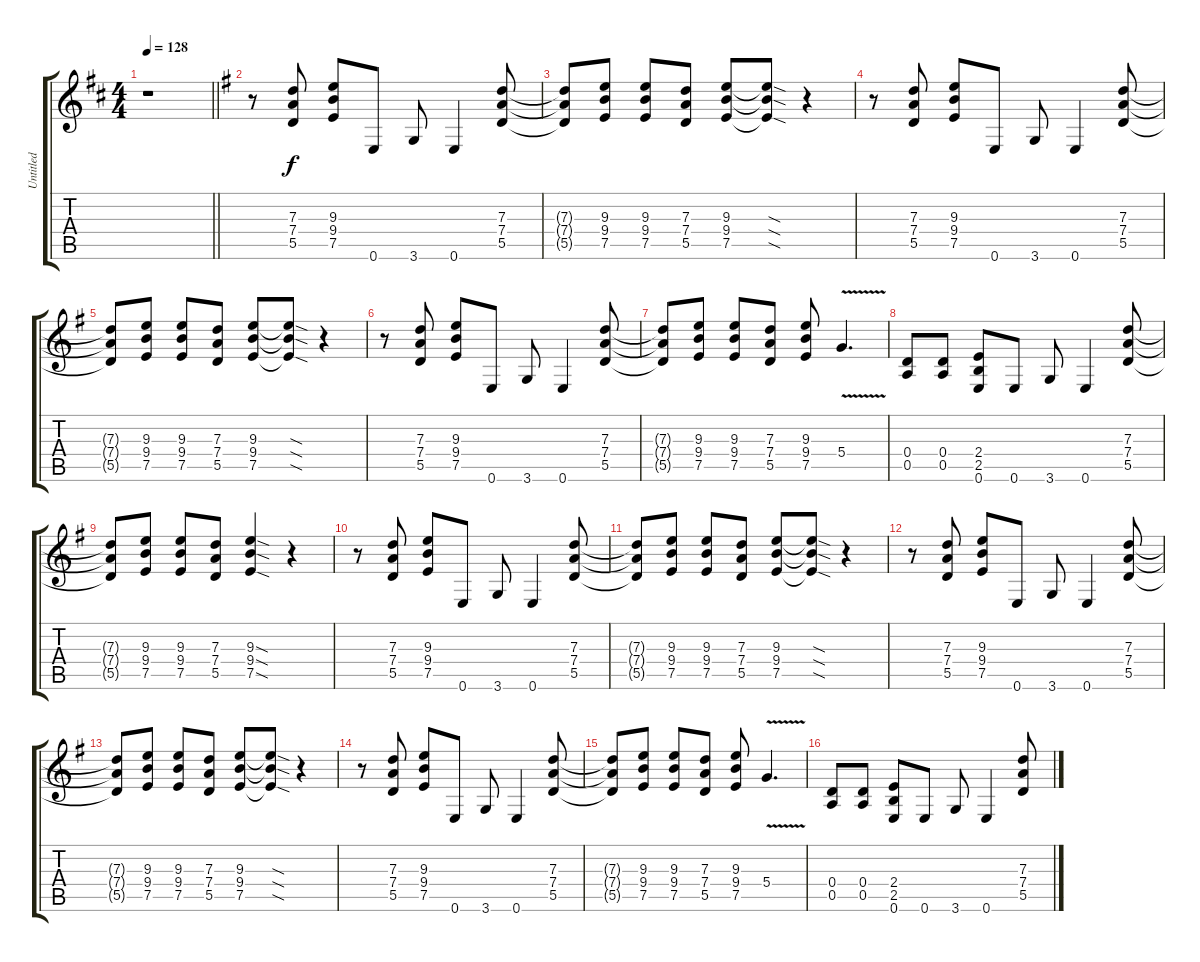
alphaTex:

\track ("Untitled" "Untitled") {instrument distortionguitar}
\staff {score tabs}
\tuning (E4 B3 G3 D3 A2 E2) {hide}
\ts (4 4)
\tempo 128
\clef g2
\barLineRight lightlight
\ks d
r.1{dy f} |
\ks g
r.8 (7.3 7.4 5.5).8 (9.3 9.4 7.5).8 0.6.8 3.6.8 0.6.4 (7.3 7.4 5.5).8 |
(7.3{t} 7.4{t} 5.5{t}).8 (9.3 9.4 7.5).8 (9.3 9.4 7.5).8 (7.3 7.4 5.5).8 (9.3 9.4 7.5).8 (9.3{sod t} 9.4{sod t} 7.5{sod t}).8 r.4 |
r.8 (7.3 7.4 5.5).8 (9.3 9.4 7.5).8 0.6.8 3.6.8 0.6.4 (7.3 7.4 5.5).8 |
(7.3{t} 7.4{t} 5.5{t}).8 (9.3 9.4 7.5).8 (9.3 9.4 7.5).8 (7.3 7.4 5.5).8 (9.3 9.4 7.5).8 (9.3{sod t} 9.4{sod t} 7.5{sod t}).8 r.4 |
r.8 (7.3 7.4 5.5).8 (9.3 9.4 7.5).8 0.6.8 3.6.8 0.6.4 (7.3 7.4 5.5).8 |
(7.3{t} 7.4{t} 5.5{t}).8 (9.3 9.4 7.5).8 (9.3 9.4 7.5).8 (7.3 7.4 5.5).8 (9.3 9.4 7.5).8 5.4{v}.4{d} |
(0.4 0.5).8 (0.4 0.5).8 (2.4 2.5 0.6).8 0.6.8 3.6.8 0.6.4 (7.3 7.4 5.5).8 |
(7.3{t} 7.4{t} 5.5{t}).8 (9.3 9.4 7.5).8 (9.3 9.4 7.5).8 (7.3 7.4 5.5).8 (9.3{sod} 9.4{sod} 7.5{sod}).4 r.4 |
r.8 (7.3 7.4 5.5).8 (9.3 9.4 7.5).8 0.6.8 3.6.8 0.6.4 (7.3 7.4 5.5).8 |
(7.3{t} 7.4{t} 5.5{t}).8 (9.3 9.4 7.5).8 (9.3 9.4 7.5).8 (7.3 7.4 5.5).8 (9.3 9.4 7.5).8 (9.3{sod t} 9.4{sod t} 7.5{sod t}).8 r.4 |
r.8 (7.3 7.4 5.5).8 (9.3 9.4 7.5).8 0.6.8 3.6.8 0.6.4 (7.3 7.4 5.5).8 |
(7.3{t} 7.4{t} 5.5{t}).8 (9.3 9.4 7.5).8 (9.3 9.4 7.5).8 (7.3 7.4 5.5).8 (9.3 9.4 7.5).8 (9.3{sod t} 9.4{sod t} 7.5{sod t}).8 r.4 |
r.8 (7.3 7.4 5.5).8 (9.3 9.4 7.5).8 0.6.8 3.6.8 0.6.4 (7.3 7.4 5.5).8 |
(7.3{t} 7.4{t} 5.5{t}).8 (9.3 9.4 7.5).8 (9.3 9.4 7.5).8 (7.3 7.4 5.5).8 (9.3 9.4 7.5).8 5.4{v}.4{d} |
(0.4 0.5).8 (0.4 0.5).8 (2.4 2.5 0.6).8 0.6.8 3.6.8 0.6.4 (7.3 7.4 5.5).8
